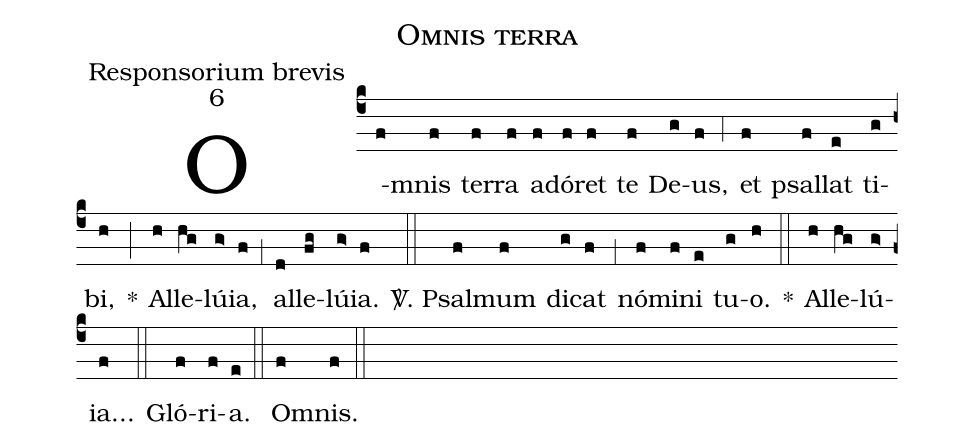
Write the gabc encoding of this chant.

name:Omnis terra;
office-part:Responsorium brevis;
mode:6;
%%
(c4) O(f)mnis(f) ter(f)ra(f) a(f)dó(f)ret(f) te(f) De(g)us,(f) (,4) et(f) psal(f)lat(e) ti(g)bi,(h) *(;) Al(h)le(hg)lú(g>)ia,(f) (,1) al(d)le(fg)lú(g>)ia.(f) (::)

<sp>V/</sp>. Psal(f)mum(f) di(g)cat(f) (,1) nó(f)mi(f)ni(e) tu(g)o.(h) *(::) Al(h)le(hg)lú(g>)ia...(f) (::)

Gló(f)ri(f)a.(e) (::)
O(f)mnis.(f) (::)
